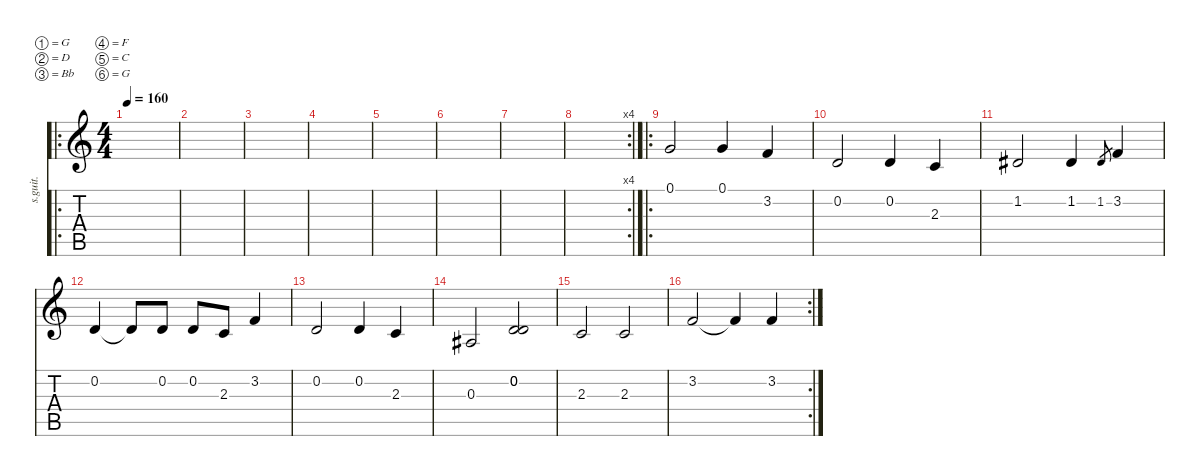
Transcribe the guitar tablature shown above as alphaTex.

\defaultSystemsLayout 4
\hideDynamics
\bracketExtendMode nobrackets
\otherSystemsTrackNameOrientation horizontal
\track ("Steel Guitar" "s.guit.") {instrument acousticguitarsteel}
\staff {score tabs}
\tuning (G3 D3 Bb2 F2 C2 G1)
\ro
\ts (4 4)
\tempo 160
\clef g2
\ks c
|
|
|
|
|
|
|
\rc 4
|
\ro
0.1.2{beam Up} 0.1.4{beam Up} 3.2.4{beam Up} |
0.2.2{beam Up} 0.2.4{beam Up} 2.3.4{beam Up} |
1.2{acc #}.2{beam Up} 1.2{acc #}.4{beam Up} 1.2{acc #}.8{gr beam Up} 3.2.4{beam Up} |
0.2.4{beam Up} 0.2{t}.8{beam Up} 0.2.8{beam Up} 0.2.8{beam Up} 2.3.8{beam Up} 3.2.4{beam Up} |
0.2.2{beam Up} 0.2.4{beam Up} 2.3.4{beam Up} |
0.3{acc #}.2{beam Up} (0.2 0.2).2{beam Up} |
2.3.2{beam Up} 2.3.2{beam Up} |
\rc 2
3.2.2{beam Up} 3.2{t}.4{beam Up} 3.2.4{beam Up}
